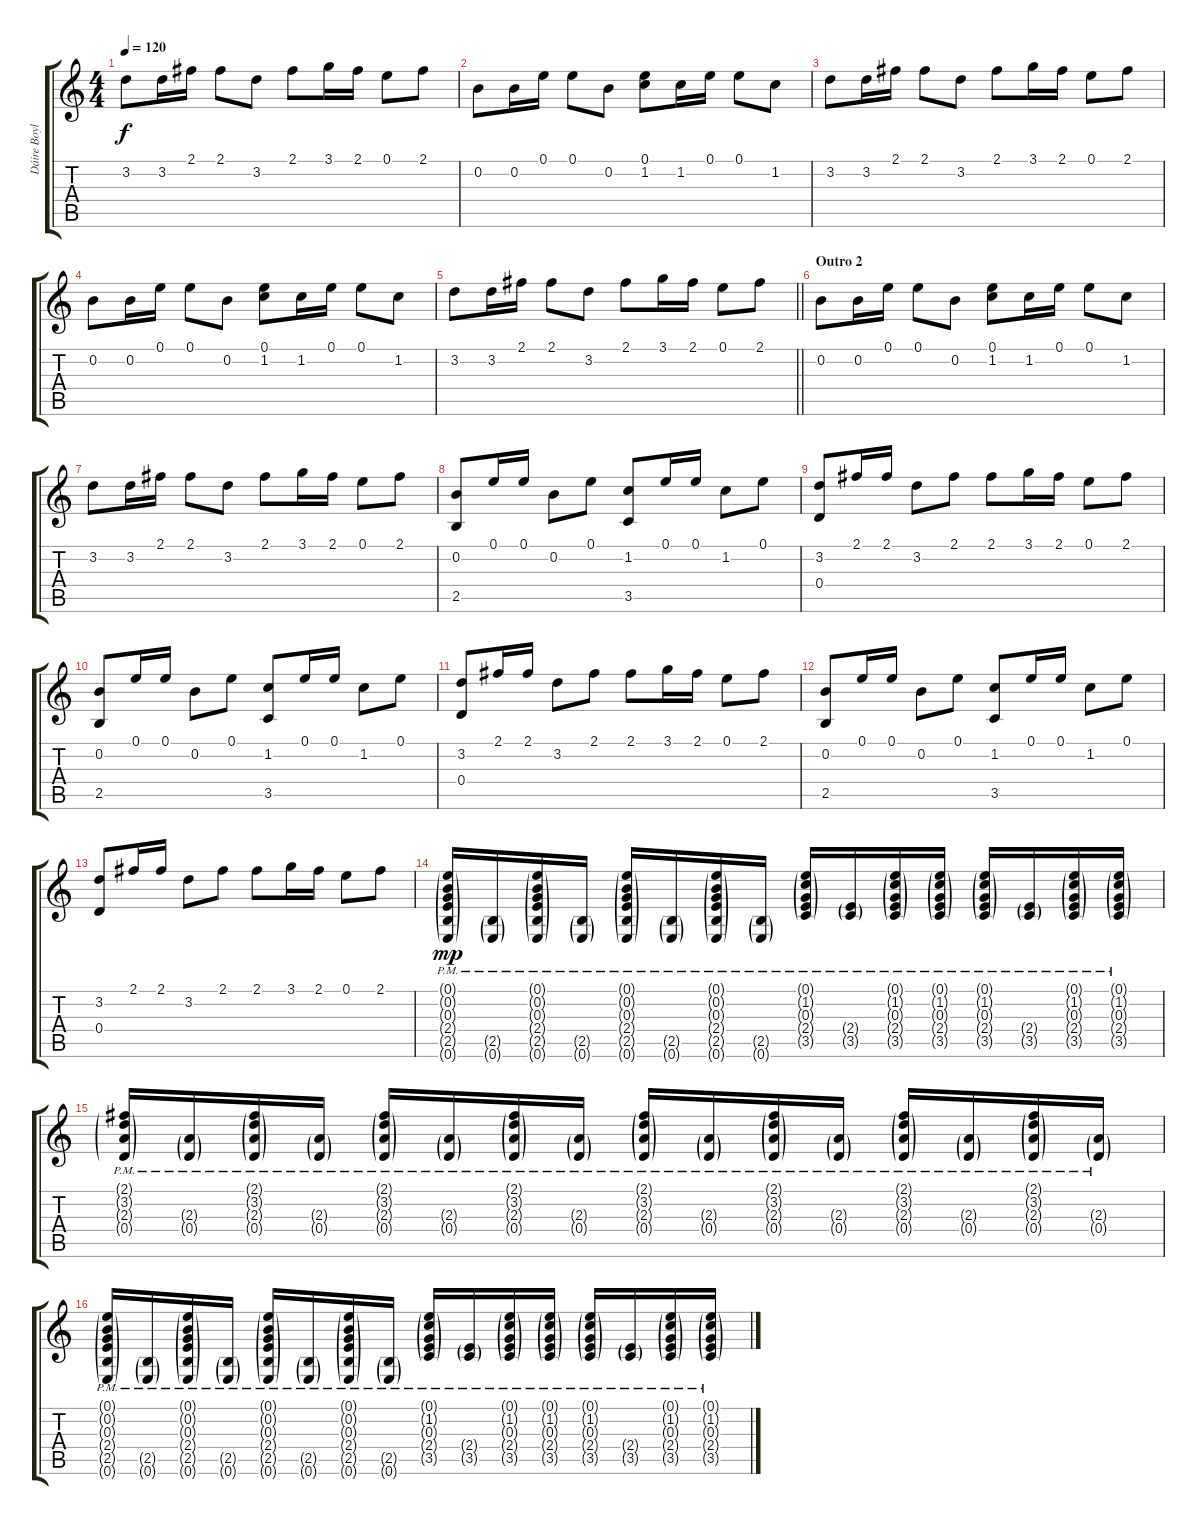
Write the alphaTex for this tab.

\track ("Dáire Boyle" "Dáire Boyl") {instrument distortionguitar}
\staff {score tabs}
\tuning (E4 B3 G3 D3 A2 E2) {hide}
\ts (4 4)
\tempo 120
\clef g2
\ks c
3.2.8{dy f} 3.2.16 2.1.16 2.1.8 3.2.8 2.1.8 3.1.16 2.1.16 0.1.8 2.1.8 |
0.2.8 0.2.16 0.1.16 0.1.8 0.2.8 (0.1 1.2).8 1.2.16 0.1.16 0.1.8 1.2.8 |
3.2.8 3.2.16 2.1.16 2.1.8 3.2.8 2.1.8 3.1.16 2.1.16 0.1.8 2.1.8 |
0.2.8 0.2.16 0.1.16 0.1.8 0.2.8 (0.1 1.2).8 1.2.16 0.1.16 0.1.8 1.2.8 |
\barLineRight lightlight
3.2.8 3.2.16 2.1.16 2.1.8 3.2.8 2.1.8 3.1.16 2.1.16 0.1.8 2.1.8 |
\section ("" "Outro 2")
0.2.8 0.2.16 0.1.16 0.1.8 0.2.8 (0.1 1.2).8 1.2.16 0.1.16 0.1.8 1.2.8 |
3.2.8 3.2.16 2.1.16 2.1.8 3.2.8 2.1.8 3.1.16 2.1.16 0.1.8 2.1.8 |
(0.2 2.5).8 0.1.16 0.1.16 0.2.8 0.1.8 (1.2 3.5).8 0.1.16 0.1.16 1.2.8 0.1.8 |
(3.2 0.4).8 2.1.16 2.1.16 3.2.8 2.1.8 2.1.8 3.1.16 2.1.16 0.1.8 2.1.8 |
(0.2 2.5).8 0.1.16 0.1.16 0.2.8 0.1.8 (1.2 3.5).8 0.1.16 0.1.16 1.2.8 0.1.8 |
(3.2 0.4).8 2.1.16 2.1.16 3.2.8 2.1.8 2.1.8 3.1.16 2.1.16 0.1.8 2.1.8 |
(0.2 2.5).8 0.1.16 0.1.16 0.2.8 0.1.8 (1.2 3.5).8 0.1.16 0.1.16 1.2.8 0.1.8 |
(3.2 0.4).8 2.1.16 2.1.16 3.2.8 2.1.8 2.1.8 3.1.16 2.1.16 0.1.8 2.1.8 |
(0.1{g pm} 0.2{g pm} 0.3{g pm} 2.4{g pm} 2.5{g pm} 0.6{g pm}).16{dy mp} (2.5{g pm} 0.6{g pm}).16 (0.1{g pm} 0.2{g pm} 0.3{g pm} 2.4{g pm} 2.5{g pm} 0.6{g pm}).16 (2.5{g pm} 0.6{g pm}).16 (0.1{g pm} 0.2{g pm} 0.3{g pm} 2.4{g pm} 2.5{g pm} 0.6{g pm}).16 (2.5{g pm} 0.6{g pm}).16 (0.1{g pm} 0.2{g pm} 0.3{g pm} 2.4{g pm} 2.5{g pm} 0.6{g pm}).16 (2.5{g pm} 0.6{g pm}).16 (0.1{g pm} 1.2{g pm} 0.3{g pm} 2.4{g pm} 3.5{g pm}).16 (2.4{g pm} 3.5{g pm}).16 (0.1{g pm} 1.2{g pm} 0.3{g pm} 2.4{g pm} 3.5{g pm}).16 (0.1{g pm} 1.2{g pm} 0.3{g pm} 2.4{g pm} 3.5{g pm}).16 (0.1{g pm} 1.2{g pm} 0.3{g pm} 2.4{g pm} 3.5{g pm}).16 (2.4{g pm} 3.5{g pm}).16 (0.1{g pm} 1.2{g pm} 0.3{g pm} 2.4{g pm} 3.5{g pm}).16 (0.1{g pm} 1.2{g pm} 0.3{g pm} 2.4{g pm} 3.5{g pm}).16 |
(2.1{g pm} 3.2{g pm} 2.3{g pm} 0.4{g pm}).16 (2.3{g pm} 0.4{g pm}).16 (2.1{g pm} 3.2{g pm} 2.3{g pm} 0.4{g pm}).16 (2.3{g pm} 0.4{g pm}).16 (2.1{g pm} 3.2{g pm} 2.3{g pm} 0.4{g pm}).16 (2.3{g pm} 0.4{g pm}).16 (2.1{g pm} 3.2{g pm} 2.3{g pm} 0.4{g pm}).16 (2.3{g pm} 0.4{g pm}).16 (2.1{g pm} 3.2{g pm} 2.3{g pm} 0.4{g pm}).16 (2.3{g pm} 0.4{g pm}).16 (2.1{g pm} 3.2{g pm} 2.3{g pm} 0.4{g pm}).16 (2.3{g pm} 0.4{g pm}).16 (2.1{g pm} 3.2{g pm} 2.3{g pm} 0.4{g pm}).16 (2.3{g pm} 0.4{g pm}).16 (2.1{g pm} 3.2{g pm} 2.3{g pm} 0.4{g pm}).16 (2.3{g pm} 0.4{g pm}).16 |
(0.1{g pm} 0.2{g pm} 0.3{g pm} 2.4{g pm} 2.5{g pm} 0.6{g pm}).16 (2.5{g pm} 0.6{g pm}).16 (0.1{g pm} 0.2{g pm} 0.3{g pm} 2.4{g pm} 2.5{g pm} 0.6{g pm}).16 (2.5{g pm} 0.6{g pm}).16 (0.1{g pm} 0.2{g pm} 0.3{g pm} 2.4{g pm} 2.5{g pm} 0.6{g pm}).16 (2.5{g pm} 0.6{g pm}).16 (0.1{g pm} 0.2{g pm} 0.3{g pm} 2.4{g pm} 2.5{g pm} 0.6{g pm}).16 (2.5{g pm} 0.6{g pm}).16 (0.1{g pm} 1.2{g pm} 0.3{g pm} 2.4{g pm} 3.5{g pm}).16 (2.4{g pm} 3.5{g pm}).16 (0.1{g pm} 1.2{g pm} 0.3{g pm} 2.4{g pm} 3.5{g pm}).16 (0.1{g pm} 1.2{g pm} 0.3{g pm} 2.4{g pm} 3.5{g pm}).16 (0.1{g pm} 1.2{g pm} 0.3{g pm} 2.4{g pm} 3.5{g pm}).16 (2.4{g pm} 3.5{g pm}).16 (0.1{g pm} 1.2{g pm} 0.3{g pm} 2.4{g pm} 3.5{g pm}).16 (0.1{g pm} 1.2{g pm} 0.3{g pm} 2.4{g pm} 3.5{g pm}).16
